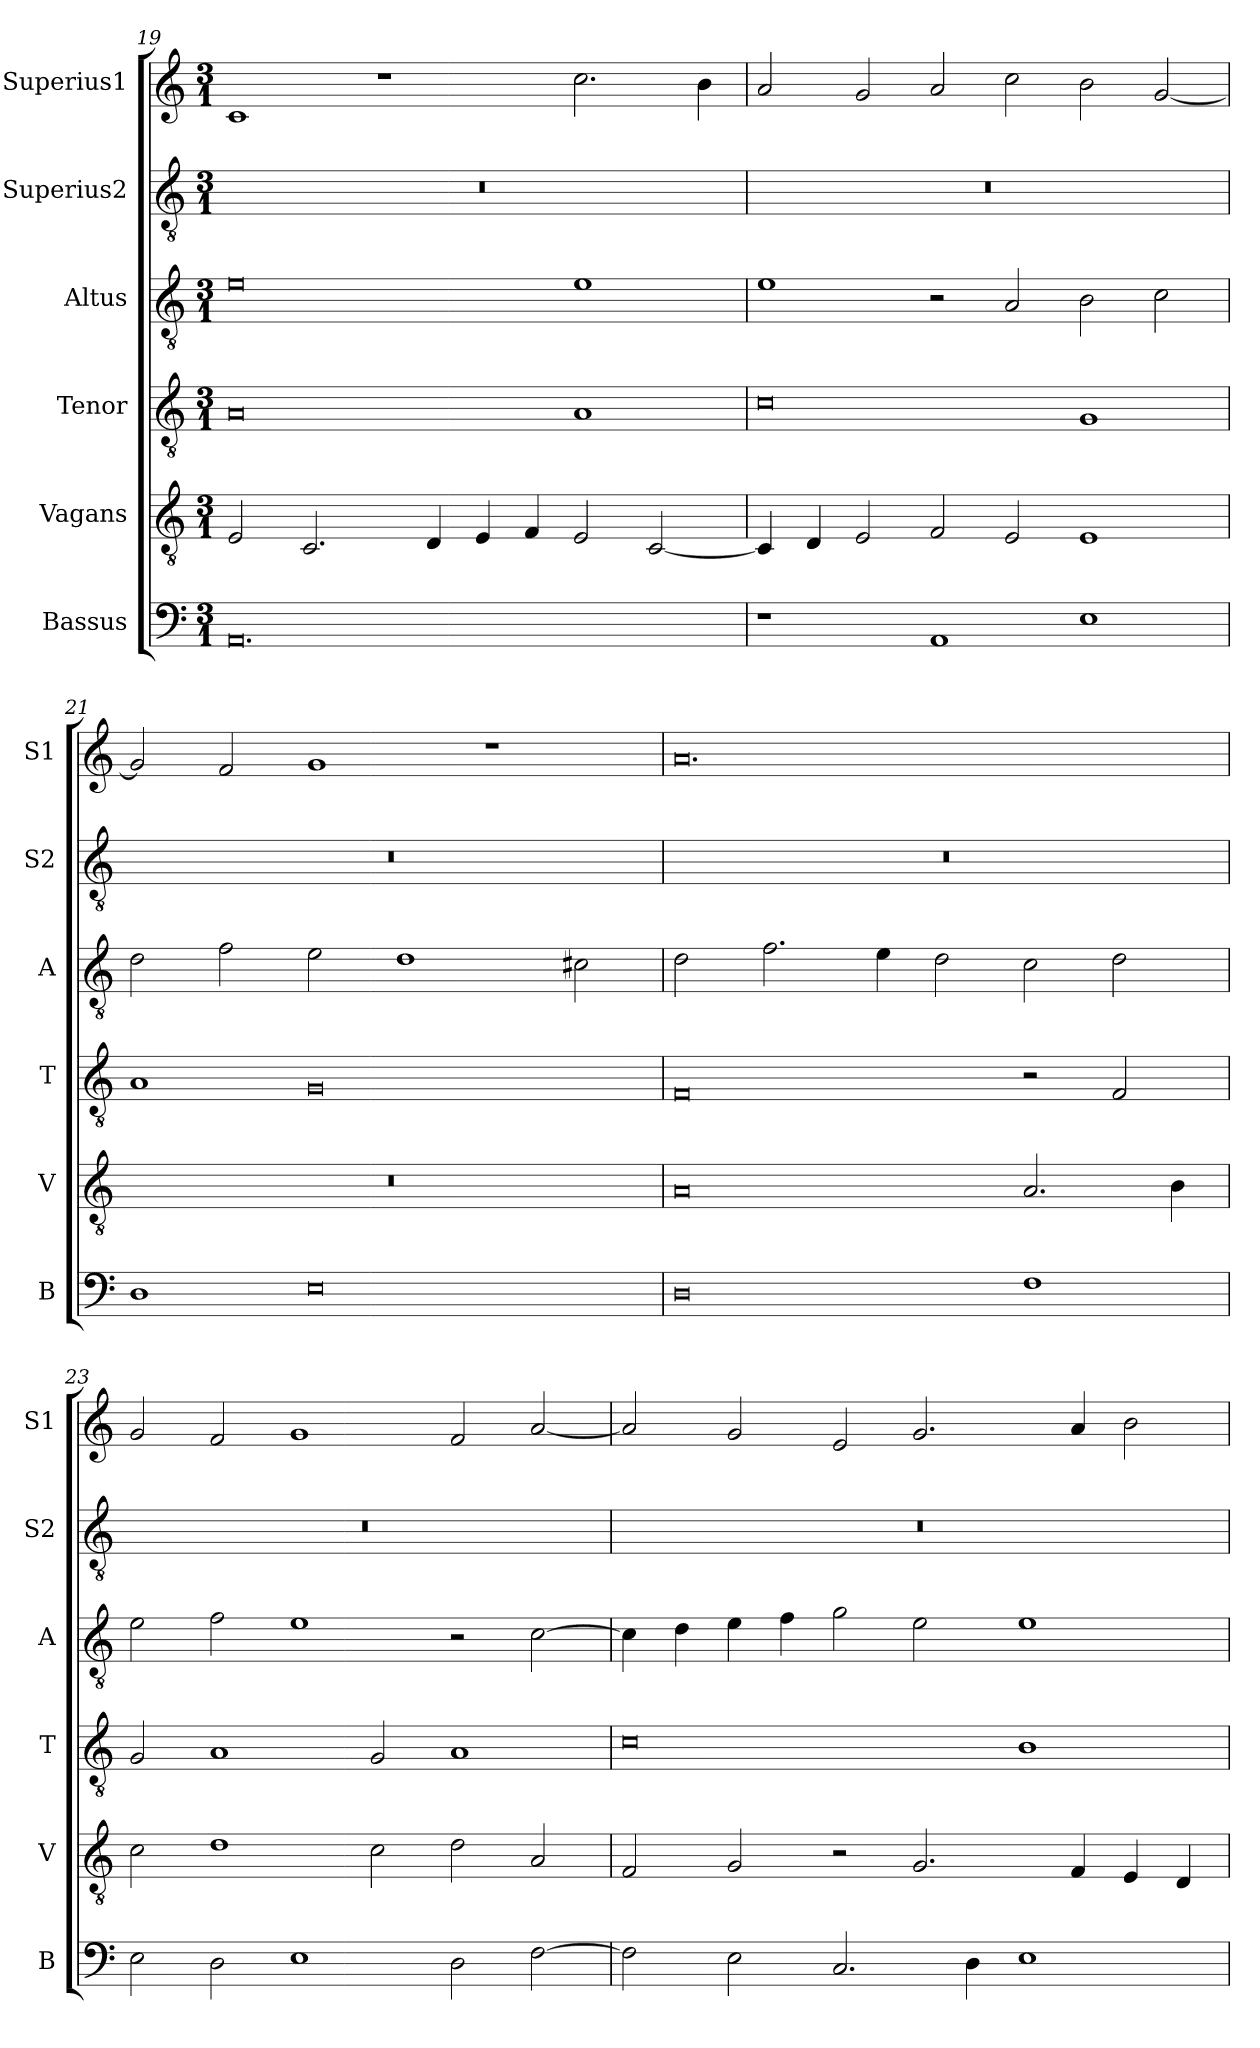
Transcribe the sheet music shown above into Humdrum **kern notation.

**kern	**kern	**kern	**kern	**kern	**kern
*part6	*part5	*part4	*part3	*part2	*part1
*staff6	*staff5	*staff4	*staff3	*staff2	*staff1
*I"Bassus	*I"Vagans	*I"Tenor	*I"Altus	*I"Superius2	*I"Superius1
*I'B	*I'V	*I'T	*I'A	*I'S2	*I'S1
*clefF4	*clefGv2	*clefGv2	*clefGv2	*clefGv2	*clefG2
*k[]	*k[]	*k[]	*k[]	*k[]	*k[]
*M3/1	*M3/1	*M3/1	*M3/1	*M3/1	*M3/1
=19	=19	=19	=19	=19	=19
0.AA	2E/	0A	0e	0.r	1c
.	2.C/	.	.	.	.
.	.	.	.	.	1r
.	4D/	.	.	.	.
.	4E/	.	.	.	.
.	4F/	.	.	.	.
.	2E/	1A	1e	.	2.cc\
.	[2C/	.	.	.	.
.	.	.	.	.	4b\
=20	=20	=20	=20	=20	=20
1r	4C/]	0c	1e	0.r	2a/
.	4D/	.	.	.	.
.	2E/	.	.	.	2g/
1AA	2F/	.	2r	.	2a/
.	2E/	.	2A/	.	2cc\
1E	1E	1G	2B\	.	2b\
.	.	.	2c\	.	[2g/
=21	=21	=21	=21	=21	=21
1D	0.r	1A	2d\	0.r	2g/]
.	.	.	2f\	.	2f/
0E	.	0G	2e\	.	1g
.	.	.	1d	.	.
.	.	.	.	.	1r
.	.	.	2c#X\	.	.
=22	=22	=22	=22	=22	=22
0D	0A	0F	2d\	0.r	0.a
.	.	.	2.f\	.	.
.	.	.	4e\	.	.
.	.	.	2d\	.	.
1F	2.A/	2r	2c\	.	.
.	.	2F/	2d\	.	.
.	4B\	.	.	.	.
=23	=23	=23	=23	=23	=23
2E\	2c\	2G/	2e\	0.r	2g/
2D\	1d	1A	2f\	.	2f/
1E	.	.	1e	.	1g
.	2c\	2G/	.	.	.
2D\	2d\	1A	2r	.	2f/
[2F\	2A/	.	[2c\	.	[2a/
=24	=24	=24	=24	=24	=24
2F\]	2F/	0c	4c\]	0.r	2a/]
.	.	.	4d\	.	.
2E\	2G/	.	4e\	.	2g/
.	.	.	4f\	.	.
2.C/	2r	.	2g\	.	2e/
.	2.G/	.	2e\	.	2.g/
4D\	.	.	.	.	.
1E	.	1B	1e	.	.
.	4F/	.	.	.	4a/
.	4E/	.	.	.	2b\
.	4D/	.	.	.	.
=	=	=	=	=	=
*-	*-	*-	*-	*-	*-
